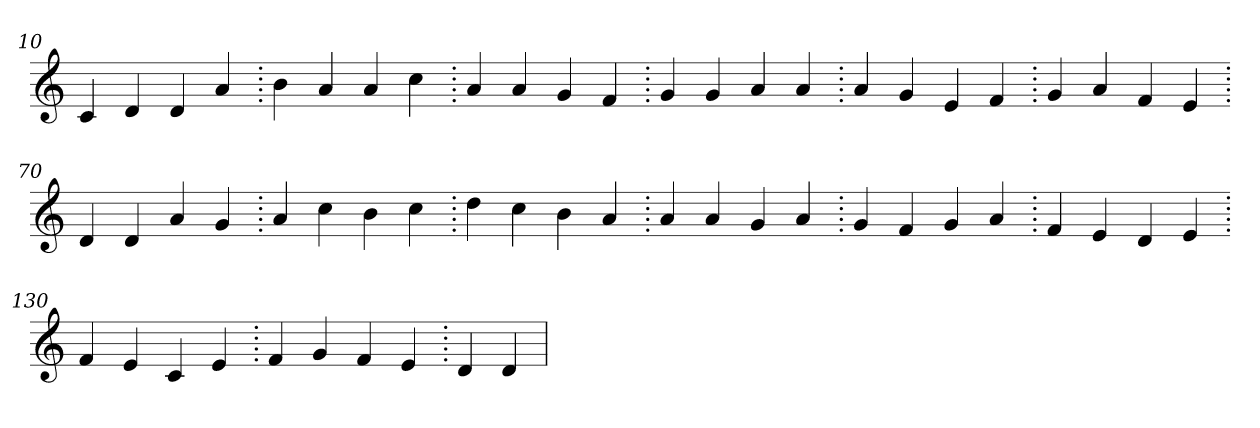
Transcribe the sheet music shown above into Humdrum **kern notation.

**kern
*part1
*staff1
*clefG2
=10.
4c
4d
4d
4a
=20.
4b
4a
4a
4cc
=30.
4a
4a
4g
4f
=40.
4g
4g
4a
4a
=50.
4a
4g
4e
4f
=60.
4g
4a
4f
4e
=70.
4d
4d
4a
4g
=80.
4a
4cc
4b
4cc
=90.
4dd
4cc
4b
4a
=100.
4a
4a
4g
4a
=110.
4g
4f
4g
4a
=120.
4f
4e
4d
4e
=130.
4f
4e
4c
4e
=140.
4f
4g
4f
4e
=150.
4d
4d
=
*-
